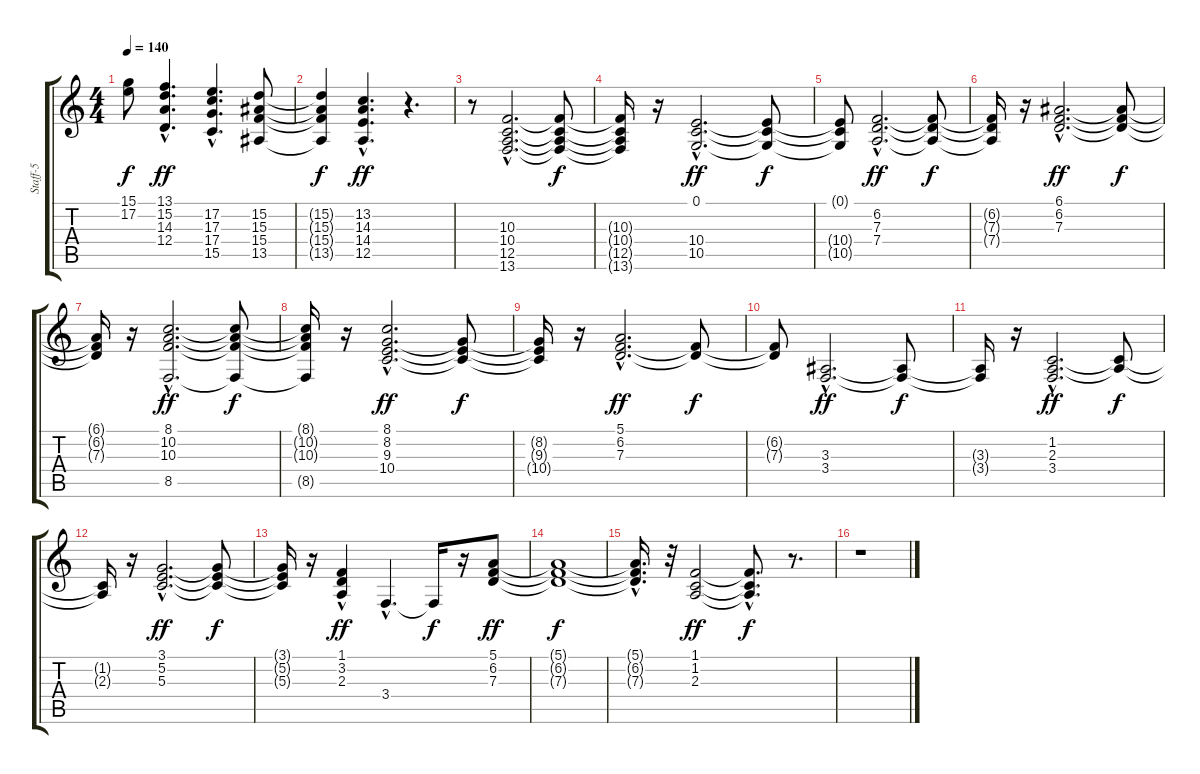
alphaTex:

\track ("Staff-5" "Staff-5") {instrument stringensemble2}
\staff {score tabs}
\tuning (E4 B3 G3 D3 A2 E2) {hide}
\ts (4 4)
\tempo 140
\clef g2
\ks c
(15.1{t} 17.2{t}).8{dy f} (13.1{hac} 15.2{hac} 14.3{hac} 12.4{hac}).4{d dy ff} (17.2{hac} 17.3{hac} 17.4{hac} 15.5{hac}).4{d} (15.2 15.3 15.4 13.5).8 |
(15.2{t} 15.3{t} 15.4{t} 13.5{t}).4{dy f} (13.2{hac} 14.3{hac} 14.4{hac} 12.5{hac}).4{d dy ff} r.4{d} |
r.8 (10.3{hac} 10.4{hac} 12.5{hac} 13.6{hac}).2{d} (10.3{t} 10.4{t} 12.5{t} 13.6{t}).8{dy f} |
(10.3{t} 10.4{t} 12.5{t} 13.6{t}).16 r.16 (0.1{hac} 10.4{hac} 10.5{hac}).2{d dy ff} (0.1{t} 10.4{t} 10.5{t}).8{dy f} |
(0.1{t} 10.4{t} 10.5{t}).8 (6.2{hac} 7.3{hac} 7.4{hac}).2{d dy ff} (6.2{t} 7.3{t} 7.4{t}).8{dy f} |
(6.2{t} 7.3{t} 7.4{t}).16 r.16 (6.1{hac} 6.2{hac} 7.3{hac}).2{d dy ff} (6.1{t} 6.2{t} 7.3{t}).8{dy f} |
(6.1{t} 6.2{t} 7.3{t}).16 r.16 (8.1{hac} 10.2{hac} 10.3{hac} 8.5{hac}).2{d dy ff} (8.1{t} 10.2{t} 10.3{t} 8.5{t}).8{dy f} |
(8.1{t} 10.2{t} 10.3{t} 8.5{t}).16 r.16 (8.1{hac} 8.2{hac} 9.3{hac} 10.4{hac}).2{d dy ff} (8.2{t} 9.3{t} 10.4{t}).8{dy f} |
(8.2{t} 9.3{t} 10.4{t}).16 r.16 (5.1{hac} 6.2{hac} 7.3{hac}).2{d dy ff} (6.2{t} 7.3{t}).8{dy f} |
(6.2{t} 7.3{t}).8 (3.3{hac} 3.4{hac}).2{d dy ff} (3.3{t} 3.4{t}).8{dy f} |
(3.3{t} 3.4{t}).16 r.16 (1.2{hac} 2.3{hac} 3.4{hac}).2{d dy ff} (1.2{t} 2.3{t}).8{dy f} |
(1.2{t} 2.3{t}).16 r.16 (3.1{hac} 5.2{hac} 5.3{hac}).2{d dy ff} (3.1{t} 5.2{t} 5.3{t}).8{dy f} |
(3.1{t} 5.2{t} 5.3{t}).16 r.16 (1.1{hac} 3.2 2.3).4{dy ff} 3.4{hac}.4{d} 3.4{t}.16{dy f} r.16 (5.1 6.2 7.3).8{dy ff} |
(5.1{t} 6.2{t} 7.3{t}).1{dy f} |
(5.1{hac t} 6.2{hac t} 7.3{hac t}).16{d} r.32 (1.1 1.2 2.3).2{dy ff} (1.1{hac t} 1.2{hac t} 2.3{hac t}).8{d dy f} r.8{d} |
r.1
